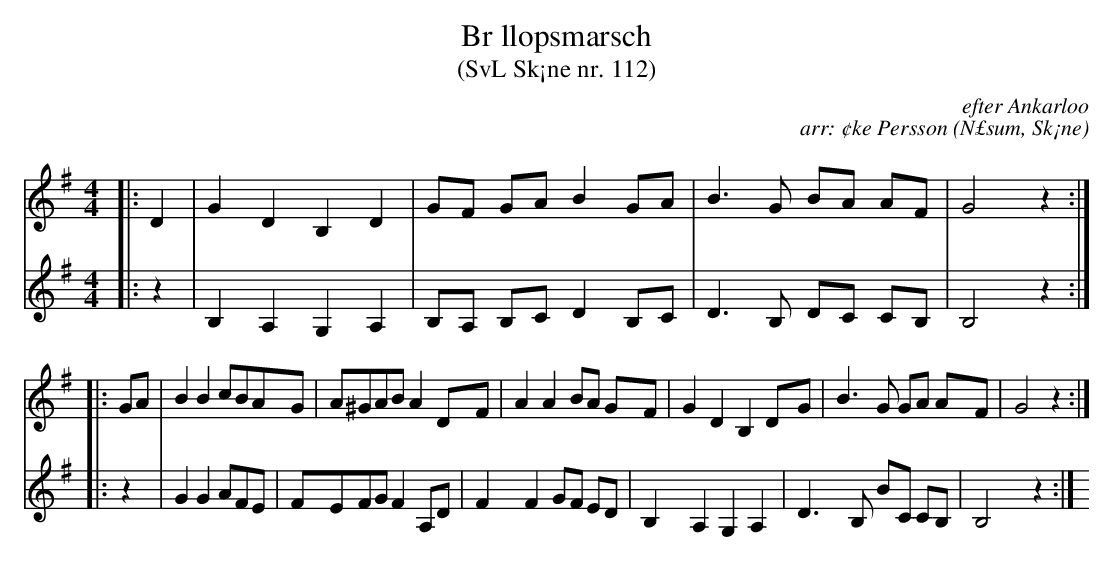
X:1
T:Br llopsmarsch
T:(SvL Sk¡ne nr. 112)
C:efter Ankarloo
C:arr: ¢ke Persson
O:N£sum, Sk¡ne
M:4/4
L:1/8
K:G
V:1
|: D2 | G2 D2 B,2 D2 | GF GA B2 GA | B3 G BA AF | G4 z2 :|
|: GA | B2 B2 cBAG | A^GAB A2 DF | A2 A2 BA GF | G2 D2 B,2 DG | B3 G GA AF | G4 z2 :|
V:2
|: z2 | B,2 A,2 G,2 A,2 | B,A, B,C D2 B,C | D3 B, DC CB, | B,4 z2 :|
|: z2 | G2 G2 AFE | FEFG F2 A,D | F2 F2 GF ED | B,2 A,2 G,2 A,2 | D3 B, BC CB, | B,4 z2 :|
